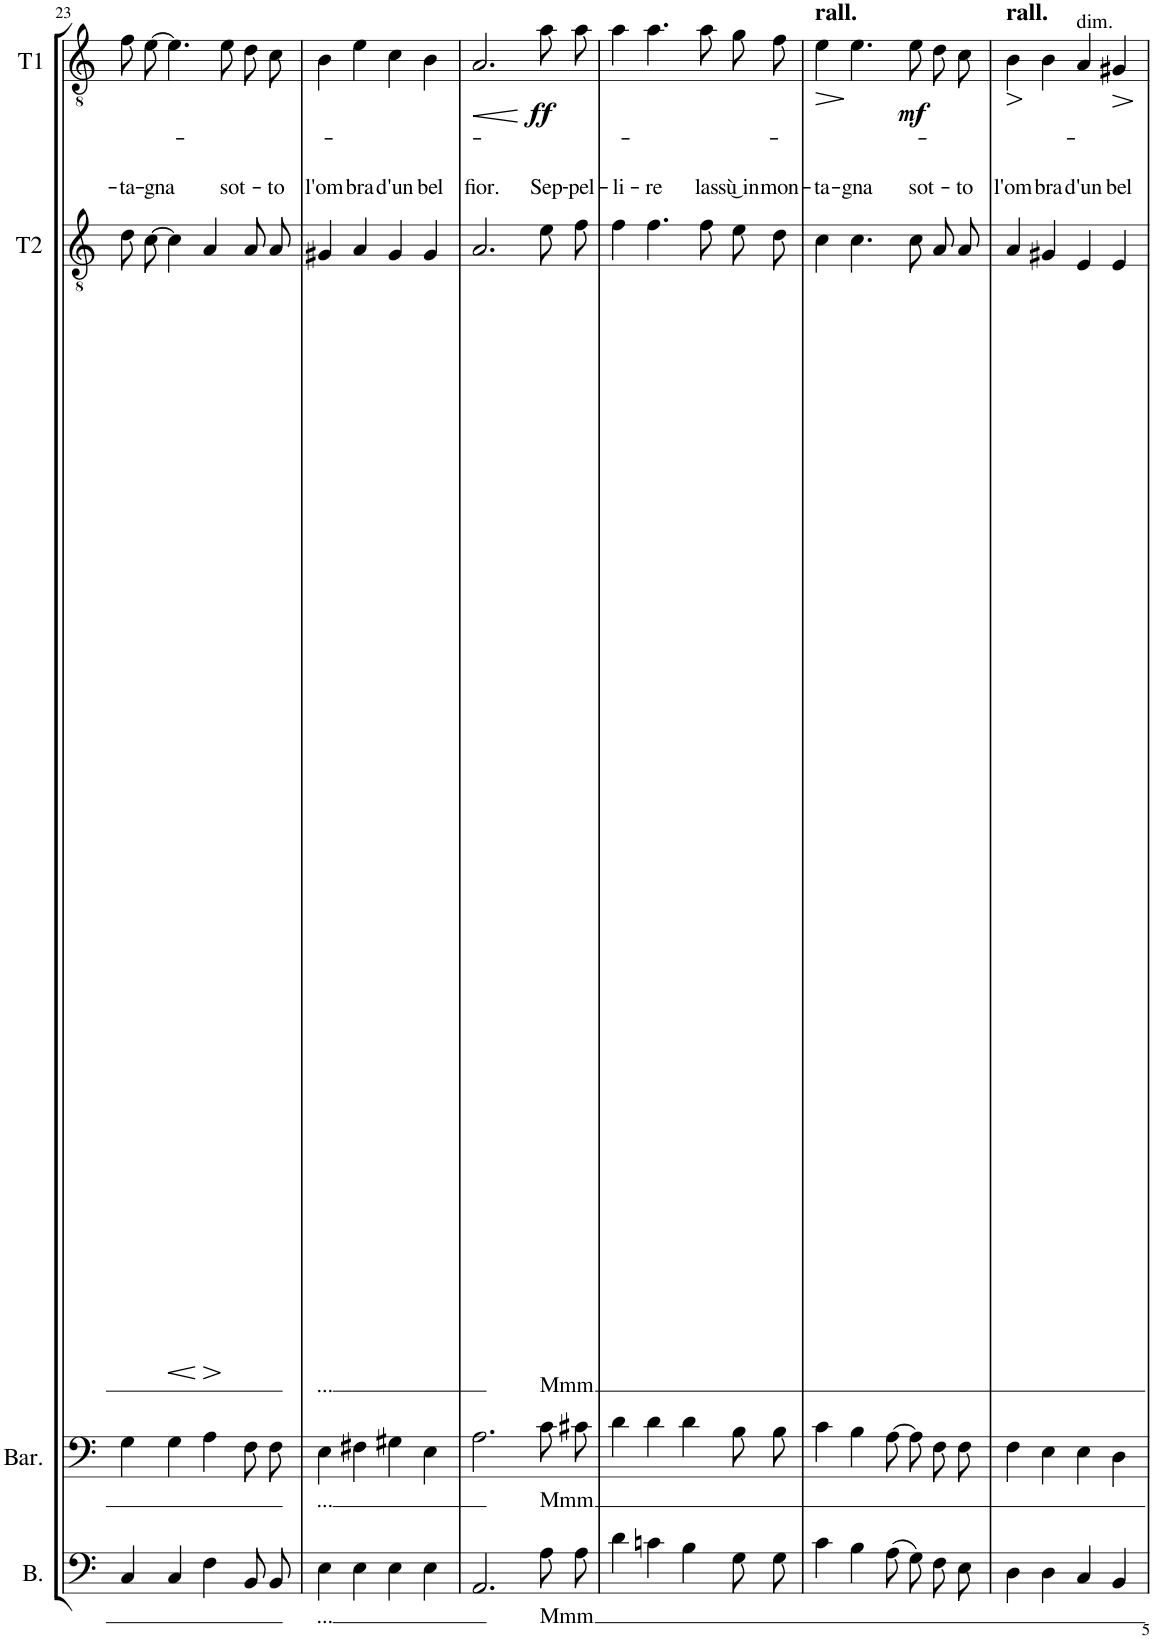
**kern	**text	**kern	**text	**kern	**text	**text	**dynam	**kern	**text	**text	**text	**dynam
*part4	*part4	*part3	*part3	*part2	*part2	*part2	*part2	*part1	*part1	*part1	*part1	*part1
*staff4	*staff4	*staff3	*staff3	*staff2	*staff2	*staff2	*staff2	*staff1	*staff1	*staff1	*staff1	*staff1
*I"Basso	*	*I"Baritono	*	*I"Tenore II	*	*	*	*I"Tenore I	*	*	*	*
*I'B.	*	*I'Bar.	*	*I'T2	*	*	*	*I'T1	*	*	*	*
!!LO:PB:g=z
*clefF4	*	*clefF4	*	*clefGv2	*	*	*	*clefGv2	*	*	*	*
*k[]	*	*k[]	*	*k[]	*	*	*	*k[]	*	*	*	*
*M4/4	*	*M4/4	*	*M4/4	*	*	*	*M4/4	*	*	*	*
=23	=23	=23	=23	=23	=23	=23	=23	=23	=23	=23	=23	=23
!	!	!	!	!	!	!	!	!	!	!	!LO:LY:b	!
4C/	.	4G\	.	8d\L	.	.	.	8f\L	.	.	-ta-	.
!	!	!	!	!	!	!	!	!	!	!	!LO:LY:b	!
.	.	.	.	[8c\J	.	.	.	[8e\J	.	.	-gna	.
!	!	!	!	!	!	!	!LO:HP:b	!	!	!	!	!
4C/	.	4G\	.	4c\]	.	.	<	4.e\]	.	.	.	.
!	!	!	!	!	!	!	!LO:HP:n=1:b	!	!	!	!	!
4F\	.	4A\	.	4A/	.	.	[ >	.	.	.	.	.
!	!	!	!	!	!	!	!	!	!	!	!LO:LY:b	!
.	.	.	.	.	.	.	.	8e\	.	.	sot-	.
8BB/L	.	8F\L	.	8A/L	.	.	]	8d\L	.	.	.	.
!	!	!	!	!	!	!	!	!	!	!	!LO:LY:b	!
8BB/J	.	8F\J	.	8A/J	.	.	.	8c\J	.	.	-to	.
=24	=24	=24	=24	=24	=24	=24	=24	=24	=24	=24	=24	=24
!	!LO:LY:b	!	!LO:LY:b	!	!	!LO:LY:b	!	!	!	!	!LO:LY:b	!
4E\	...	4E\	...	4G#X/	.	...	.	4B\	.	.	l'om-	.
!	!	!	!	!	!	!	!	!	!	!	!LO:LY:b	!
4E\	.	4F#X\	.	4A/	.	.	.	4e\	.	.	-bra	.
!	!	!	!	!	!	!	!	!	!	!	!LO:LY:b	!
4E\	.	4G#X\	.	4G#/	.	.	.	4c\	.	.	d'un	.
!	!	!	!	!	!	!	!	!	!	!	!LO:LY:b	!
4E\	.	4E\	.	4G#/	.	.	.	4B\	.	.	bel	.
=25	=25	=25	=25	=25	=25	=25	=25	=25	=25	=25	=25	=25
!	!	!	!	!	!	!	!	!	!	!	!LO:LY:b	!LO:HP:b
2.AA/	.	2.A\	.	2.A/	.	.	.	2.A/	.	.	fior.	<
!	!LO:LY:b	!	!LO:LY:b	!	!	!LO:LY:b	!	!	!	!	!LO:LY:b	!LO:DY:n=1:b
8A\L	Mmm	8c\L	Mmm	8e\L	.	Mmm	.	8a\L	.	.	Sep-	[ ff
!	!	!	!	!	!	!	!	!	!	!	!LO:LY:b	!
8A\J	.	8c#X\J	.	8f\J	.	.	.	8a\J	.	.	-pel-	.
=26	=26	=26	=26	=26	=26	=26	=26	=26	=26	=26	=26	=26
!	!	!	!	!	!	!	!	!	!	!	!LO:LY:b	!
4d\	.	4d\	.	4f\	.	.	.	4a\	.	.	-li-	.
!	!	!	!	!	!	!	!	!	!	!	!LO:LY:b	!
4cn\	.	4d\	.	4.f\	.	.	.	4.a\	.	.	-re	.
4B\	.	4d\	.	.	.	.	.	.	.	.	.	.
!	!	!	!	!	!	!	!	!	!	!	!LO:LY:b	!
.	.	.	.	8f\	.	.	.	8a\	.	.	las-	.
!	!	!	!	!	!	!	!	!	!	!	!LO:LY:b	!
8G\L	.	8B\L	.	8e\L	.	.	.	8g\L	.	.	-sù͜ in	.
!	!	!	!	!	!	!	!	!	!	!	!LO:LY:b	!
8G\J	.	8B\J	.	8d\J	.	.	.	8f\J	.	.	mon-	.
=27	=27	=27	=27	=27	=27	=27	=27	=27	=27	=27	=27	=27
!	!	!	!	!	!	!	!	!LO:TX:a:B:t=rall.	!	!	!	!
!	!	!	!	!	!	!	!	!	!	!	!LO:LY:b	!LO:HP:b
4c\	.	4c\	.	4c\	.	.	.	4e\	.	.	-ta-	>
!	!	!	!	!	!	!	!	!	!	!	!LO:LY:b	!
4B\	.	4B\	.	4.c\	.	.	.	4.e\	.	.	-gna	]
(8A\L	.	[8A\L	.	.	.	.	.	.	.	.	.	.
!	!	!	!	!	!	!	!	!	!	!	!LO:LY:b	!LO:DY:b
8G\J)	.	8A\J]	.	8c\	.	.	.	8e\	.	.	sot-	mf
8F\L	.	8F\L	.	8A/L	.	.	.	8d\L	.	.	.	.
!	!	!	!	!	!	!	!	!	!	!	!LO:LY:b	!
8E\J	.	8F\J	.	8A/J	.	.	.	8c\J	.	.	-to	.
=28	=28	=28	=28	=28	=28	=28	=28	=28	=28	=28	=28	=28
!	!	!	!	!	!	!	!	!LO:TX:a:B:t=rall.	!	!	!	!
!	!	!	!	!	!	!	!	!	!	!	!LO:LY:b	!LO:HP:b
4D\	.	4F\	.	4A/	.	.	.	4B\	.	.	l'om-	>
!	!	!	!	!	!	!	!	!	!	!	!LO:LY:b	!
4D\	.	4E\	.	4G#X/	.	.	.	4B\	.	.	-bra	]
!	!	!	!	!	!	!	!	!LO:TX:a:t=dim.	!	!	!	!
!	!	!	!	!	!	!	!	!	!	!	!LO:LY:b	!
4C/	.	4E\	.	4E/	.	.	.	4A/	.	.	d'un	.
!	!	!	!	!	!	!	!	!	!	!	!LO:LY:b	!LO:HP:b
4BB/	.	4D\	.	4E/	.	.	.	4G#X/	.	.	bel	>
.	.	.	.	.	.	.	.	.	.	.	.	]
=	=	=	=	=	=	=	=	=	=	=	=	=
*-	*-	*-	*-	*-	*-	*-	*-	*-	*-	*-	*-	*-
